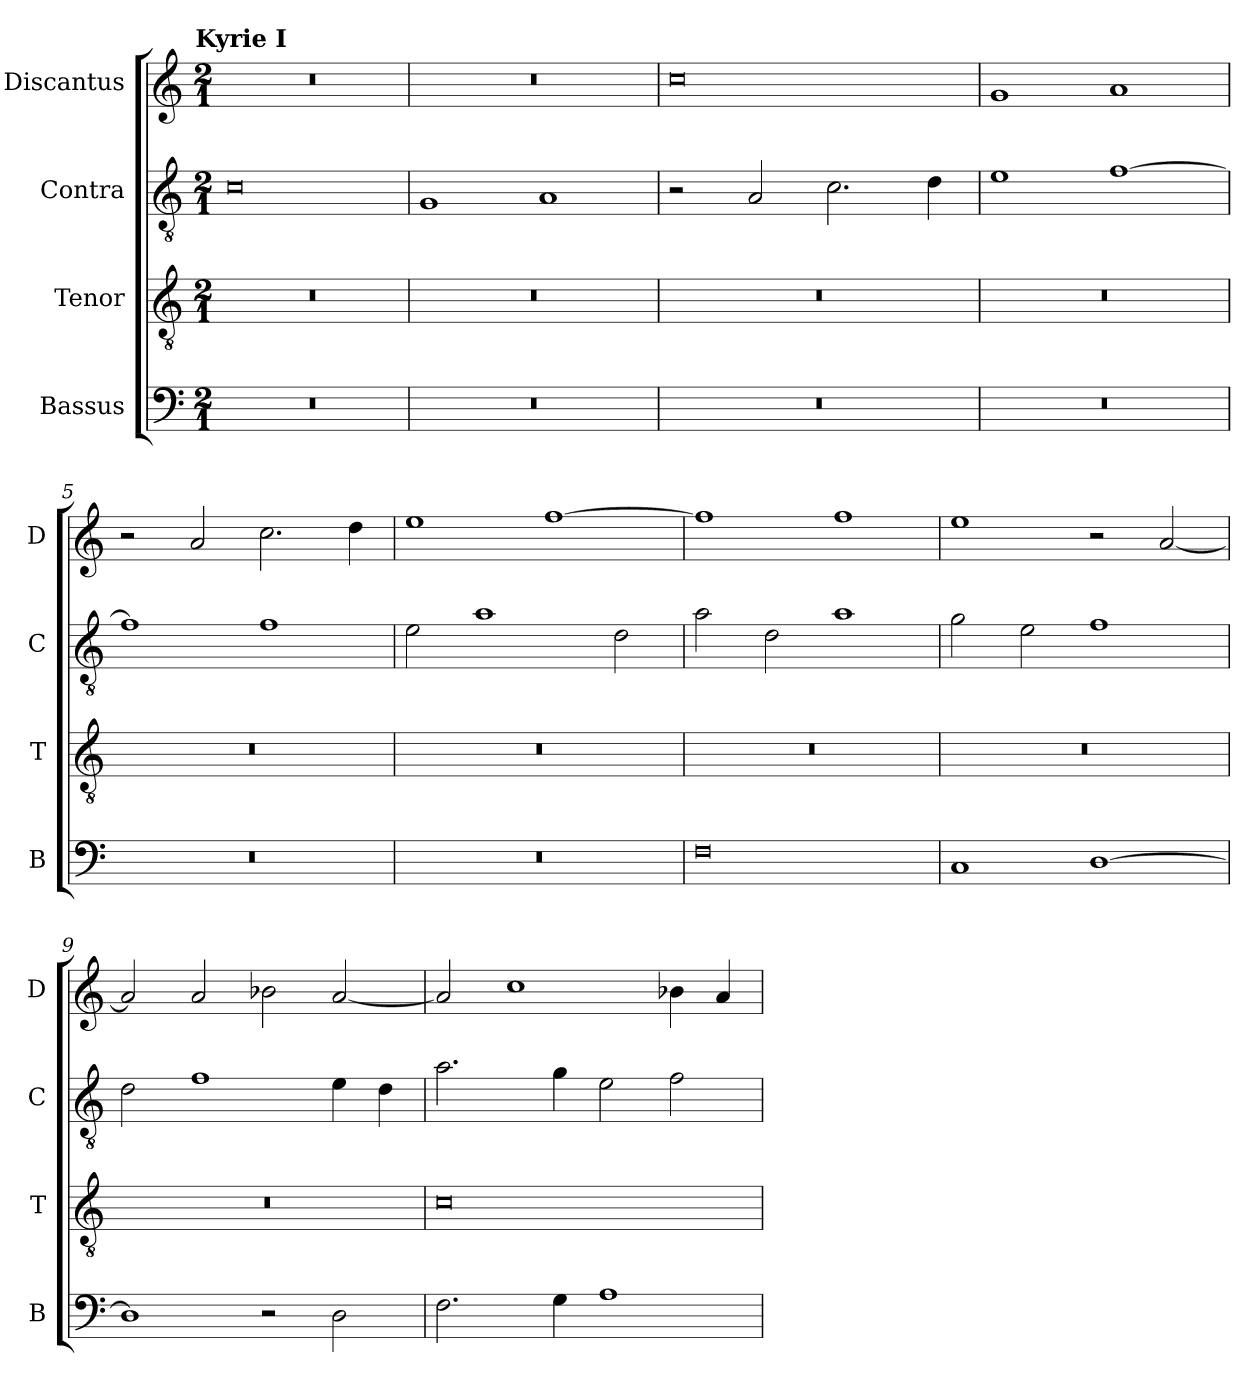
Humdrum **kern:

**kern	**kern	**kern	**kern
*part4	*part3	*part2	*part1
*staff4	*staff3	*staff2	*staff1
*I"Bassus	*I"Tenor	*I"Contra	*I"Discantus
*I'B	*I'T	*I'C	*I'D
*clefF4	*clefGv2	*clefGv2	*clefG2
*k[]	*k[]	*k[]	*k[]
!!LO:TX:omd:t=Kyrie I
*M2/1	*M2/1	*M2/1	*M2/1
=1	=1	=1	=1
0r	0r	0c	0r
=2	=2	=2	=2
0r	0r	1G	0r
.	.	1A	.
=3	=3	=3	=3
0r	0r	2r	0cc
.	.	2A/	.
.	.	2.c\	.
.	.	4d\	.
=4	=4	=4	=4
0r	0r	1e	1g
.	.	[1f	1a
=5	=5	=5	=5
0r	0r	1f]	2r
.	.	.	2a/
.	.	1f	2.cc\
.	.	.	4dd\
=6	=6	=6	=6
0r	0r	2e\	1ee
.	.	1a	.
.	.	.	[1ff
.	.	2d\	.
=7	=7	=7	=7
0F	0r	2a\	1ff]
.	.	2d\	.
.	.	1a	1ff
=8	=8	=8	=8
1C	0r	2g\	1ee
.	.	2e\	.
[1D	.	1f	2r
.	.	.	[2a/
=9	=9	=9	=9
1D]	0r	2d\	2a/]
.	.	1f	2a/
2r	.	.	2b-X\
2D\	.	4e\	[2a/
.	.	4d\	.
=10	=10	=10	=10
2.F\	0c	2.a\	2a/]
.	.	.	1cc
4G\	.	4g\	.
1A	.	2e\	.
.	.	2f\	4b-X\
.	.	.	4a/
=	=	=	=
*-	*-	*-	*-
